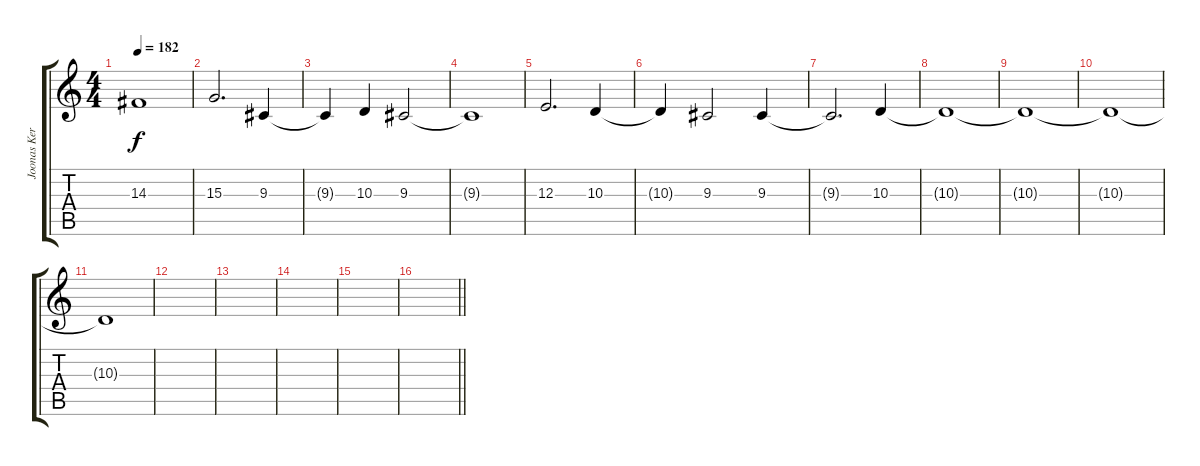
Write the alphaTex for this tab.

\track ("Joonas Kerge" "Joonas Ker") {instrument oboe}
\staff {score tabs}
\tuning (Db4 Ab3 E3 B2 Gb2 B1) {hide}
\ts (4 4)
\tempo 182
\clef g2
\ks c
14.3.1{dy f volume 16} |
15.3.2{d} 9.3.4 |
9.3{t}.4 10.3.4 9.3.2 |
9.3{t}.1 |
12.3.2{d} 10.3.4 |
10.3{t}.4 9.3.2 9.3.4 |
9.3{t}.2{d} 10.3.4 |
10.3{t}.1 |
10.3{t}.1{volume 0} |
10.3{t}.1 |
10.3{t}.1 |
|
|
|
|
\barLineRight lightlight
